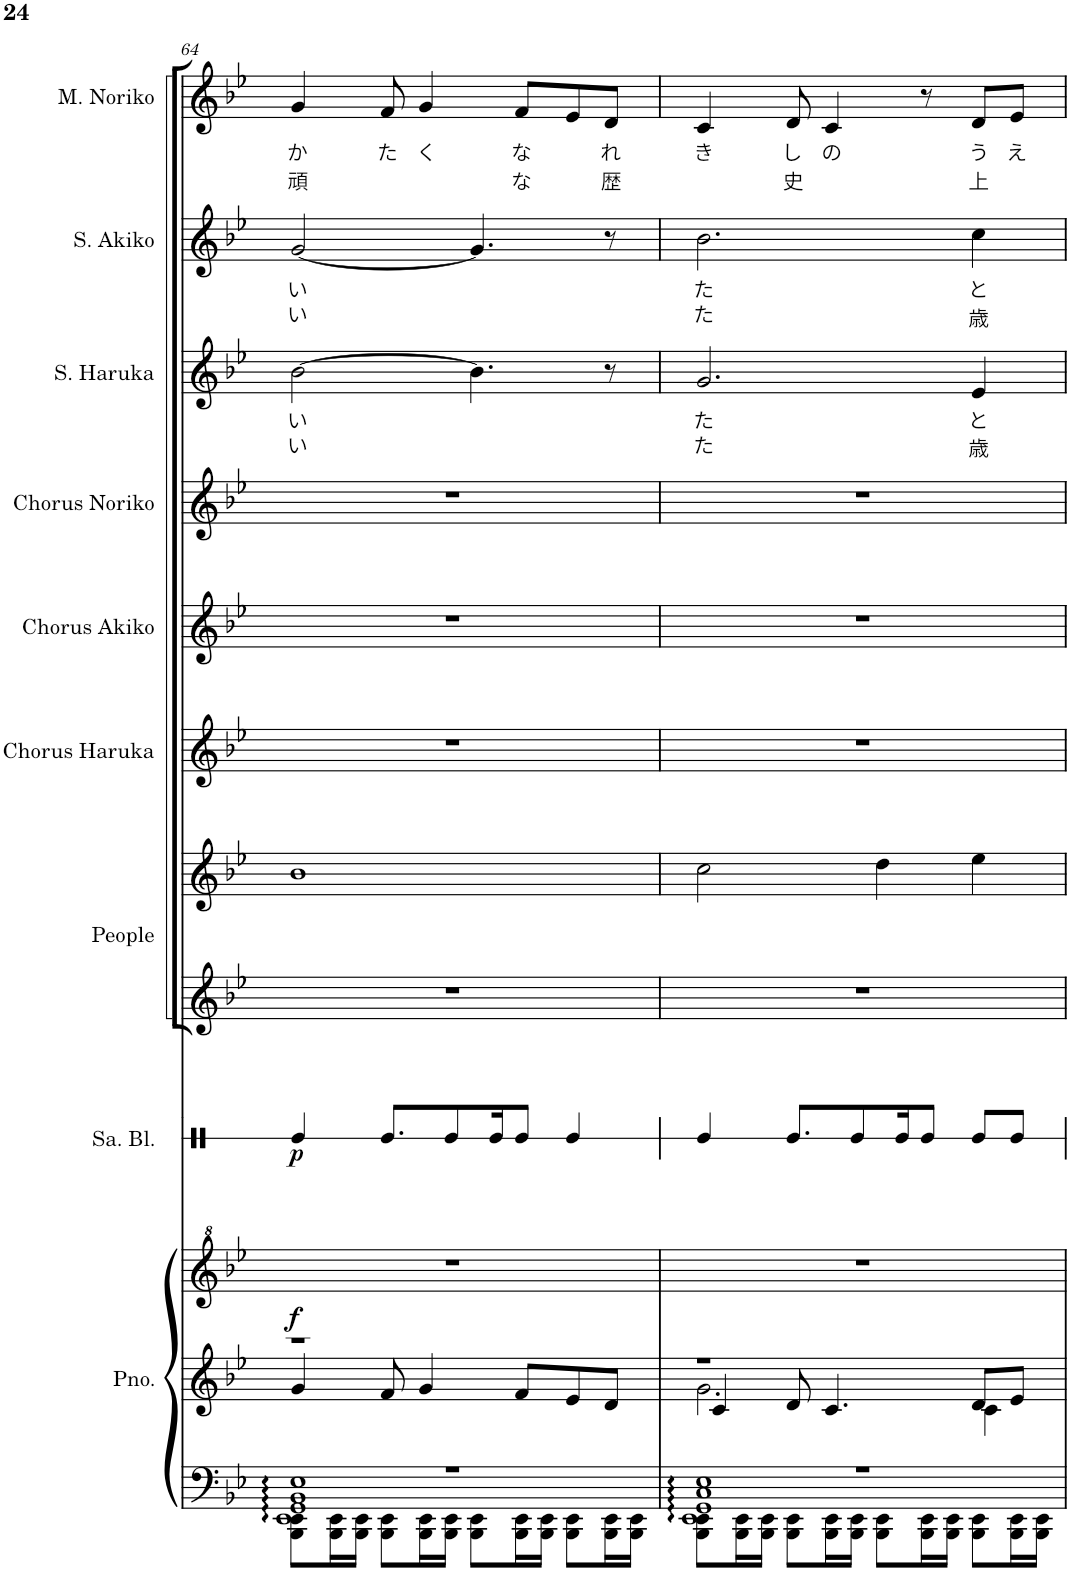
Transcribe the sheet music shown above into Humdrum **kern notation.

**kern	**kern	**kern	**dynam	**kern	**dynam	**kern	**kern	**kern	**kern	**kern	**kern	**text	**text	**kern	**text	**text	**kern	**text	**text
*part9	*part9	*part9	*part9	*part8	*part8	*part7	*part7	*part6	*part5	*part4	*part3	*part3	*part3	*part2	*part2	*part2	*part1	*part1	*part1
*staff12	*staff11	*staff10	*staff10/11/12	*staff9	*staff9	*staff8	*staff7	*staff6	*staff5	*staff4	*staff3	*staff3	*staff3	*staff2	*staff2	*staff2	*staff1	*staff1	*staff1
*I"钢琴	*	*	*	*I"沙锤块	*	*I"人们	*	*I"霜月はるか和声	*I"志方あきこ和声	*I"みとせのりこ和声	*I"霜月はるか	*	*	*I"志方あきこ	*	*	*I"みとせのりこ	*	*
!!LO:PB:g=z
*clefF4	*clefG2	*clefG^2	*	*clefX	*	*clefG2	*clefG2	*clefG2	*clefG2	*clefG2	*clefG2	*	*	*clefG2	*	*	*clefG2	*	*
*k[b-e-]	*k[b-e-]	*k[b-e-]	*	*k[]	*	*k[b-e-]	*k[b-e-]	*k[b-e-]	*k[b-e-]	*k[b-e-]	*k[b-e-]	*	*	*k[b-e-]	*	*	*k[b-e-]	*	*
*M4/4	*M4/4	*M4/4	*	*M4/4	*	*M4/4	*M4/4	*M4/4	*M4/4	*M4/4	*M4/4	*	*	*M4/4	*	*	*M4/4	*	*
=64	=64	=64	=64	=64	=64	=64	=64	=64	=64	=64	=64	=64	=64	=64	=64	=64	=64	=64	=64
*^	*^	*	*	*	*	*	*	*	*	*	*	*	*	*	*	*	*	*	*
*	*^	*	*	*	*	*	*	*	*	*	*	*	*	*	*	*	*	*	*	*	*
!	!	!	!	!	!	!LO:DY:a=2	!	!LO:DY:b	!	!	!	!	!	!	!LO:LY:b	!LO:LY:b	!	!LO:LY:b	!LO:LY:b	!	!LO:LY:b	!LO:LY:b
1EE- 1GG 1BB- 1E-	8BBB-\ 8EE-\L	1r	1r	4g/	1r	f	4Re/	p	1r	1b-	1r	1r	1r	[2b-\	い	い	[2g/	い	い	4g/	か	頑
.	16BBB-\ 16EE-\L	.	.	.	.	.	.	.	.	.	.	.	.	.	.	.	.	.	.	.	.	.
.	16BBB-\ 16EE-\JJ	.	.	.	.	.	.	.	.	.	.	.	.	.	.	.	.	.	.	.	.	.
!	!	!	!	!	!	!	!	!	!	!	!	!	!	!	!	!	!	!	!	!	!LO:LY:b	!
.	8BBB-\ 8EE-\L	.	.	8f/	.	.	8.Re/L	.	.	.	.	.	.	.	.	.	.	.	.	8f/	た	.
!	!	!	!	!	!	!	!	!	!	!	!	!	!	!	!	!	!	!	!	!	!LO:LY:b	!
.	16BBB-\ 16EE-\L	.	.	4g/	.	.	.	.	.	.	.	.	.	.	.	.	.	.	.	4g/	く	.
.	16BBB-\ 16EE-\JJ	.	.	.	.	.	8Re/	.	.	.	.	.	.	.	.	.	.	.	.	.	.	.
.	8BBB-\ 8EE-\L	.	.	.	.	.	.	.	.	.	.	.	.	4.b-\]	.	.	4.g/]	.	.	.	.	.
.	.	.	.	.	.	.	16Re/K	.	.	.	.	.	.	.	.	.	.	.	.	.	.	.
!	!	!	!	!	!	!	!	!	!	!	!	!	!	!	!	!	!	!	!	!	!LO:LY:b	!LO:LY:b
.	16BBB-\ 16EE-\L	.	.	8f/L	.	.	8Re/J	.	.	.	.	.	.	.	.	.	.	.	.	8f/L	な	な
.	16BBB-\ 16EE-\JJ	.	.	.	.	.	.	.	.	.	.	.	.	.	.	.	.	.	.	.	.	.
.	8BBB-\ 8EE-\L	.	.	8e-/	.	.	4Re/	.	.	.	.	.	.	.	.	.	.	.	.	8e-/	.	.
!	!	!	!	!	!	!	!	!	!	!	!	!	!	!	!	!	!	!	!	!	!LO:LY:b	!LO:LY:b
.	16BBB-\ 16EE-\L	.	.	8d/J	.	.	.	.	.	.	.	.	.	8r	.	.	8r	.	.	8d/J	れ	歴
.	16BBB-\ 16EE-\JJ	.	.	.	.	.	.	.	.	.	.	.	.	.	.	.	.	.	.	.	.	.
=65	=65	=65	=65	=65	=65	=65	=65	=65	=65	=65	=65	=65	=65	=65	=65	=65	=65	=65	=65	=65	=65	=65
*	*	*	*	*^	*	*	*	*	*	*	*	*	*	*	*	*	*	*	*	*	*	*
!	!	!	!	!	!	!	!	!	!	!	!	!	!	!	!	!LO:LY:b	!LO:LY:b	!	!LO:LY:b	!LO:LY:b	!	!LO:LY:b	!
1EE- 1GG 1C 1E-	8BBB-\ 8EE-\L	1r	1r	2.g\	4c/	1r	.	4Re/	.	1r	2cc\	1r	1r	1r	2.g/	た	た	2.b-\	た	た	4c/	き	.
.	16BBB-\ 16EE-\L	.	.	.	.	.	.	.	.	.	.	.	.	.	.	.	.	.	.	.	.	.	.
.	16BBB-\ 16EE-\JJ	.	.	.	.	.	.	.	.	.	.	.	.	.	.	.	.	.	.	.	.	.	.
!	!	!	!	!	!	!	!	!	!	!	!	!	!	!	!	!	!	!	!	!	!	!LO:LY:b	!LO:LY:b
.	8BBB-\ 8EE-\L	.	.	.	8d/	.	.	8.Re/L	.	.	.	.	.	.	.	.	.	.	.	.	8d/	し	史
!	!	!	!	!	!	!	!	!	!	!	!	!	!	!	!	!	!	!	!	!	!	!LO:LY:b	!
.	16BBB-\ 16EE-\L	.	.	.	4.c/	.	.	.	.	.	.	.	.	.	.	.	.	.	.	.	4c/	の	.
.	16BBB-\ 16EE-\JJ	.	.	.	.	.	.	8Re/	.	.	.	.	.	.	.	.	.	.	.	.	.	.	.
.	8BBB-\ 8EE-\L	.	.	.	.	.	.	.	.	.	4dd\	.	.	.	.	.	.	.	.	.	.	.	.
.	.	.	.	.	.	.	.	16Re/K	.	.	.	.	.	.	.	.	.	.	.	.	.	.	.
.	16BBB-\ 16EE-\L	.	.	.	.	.	.	8Re/J	.	.	.	.	.	.	.	.	.	.	.	.	8r	.	.
.	16BBB-\ 16EE-\JJ	.	.	.	.	.	.	.	.	.	.	.	.	.	.	.	.	.	.	.	.	.	.
!	!	!	!	!	!	!	!	!	!	!	!	!	!	!	!	!LO:LY:b	!LO:LY:b	!	!LO:LY:b	!LO:LY:b	!	!LO:LY:b	!LO:LY:b
.	8BBB-\ 8EE-\L	.	.	4c\	8d/L	.	.	8Re/L	.	.	4ee-\	.	.	.	4e-/	と	歳	4cc\	と	歳	8d/L	う	上
!	!	!	!	!	!	!	!	!	!	!	!	!	!	!	!	!	!	!	!	!	!	!LO:LY:b	!
.	16BBB-\ 16EE-\L	.	.	.	8e-/J	.	.	8Re/J	.	.	.	.	.	.	.	.	.	.	.	.	8e-/J	え	.
.	16BBB-\ 16EE-\JJ	.	.	.	.	.	.	.	.	.	.	.	.	.	.	.	.	.	.	.	.	.	.
*v	*v	*v	*	*	*	*	*	*	*	*	*	*	*	*	*	*	*	*	*	*	*	*	*
*	*v	*v	*v	*	*	*	*	*	*	*	*	*	*	*	*	*	*	*	*	*	*
=	=	=	=	=	=	=	=	=	=	=	=	=	=	=	=	=	=	=	=
*-	*-	*-	*-	*-	*-	*-	*-	*-	*-	*-	*-	*-	*-	*-	*-	*-	*-	*-	*-
